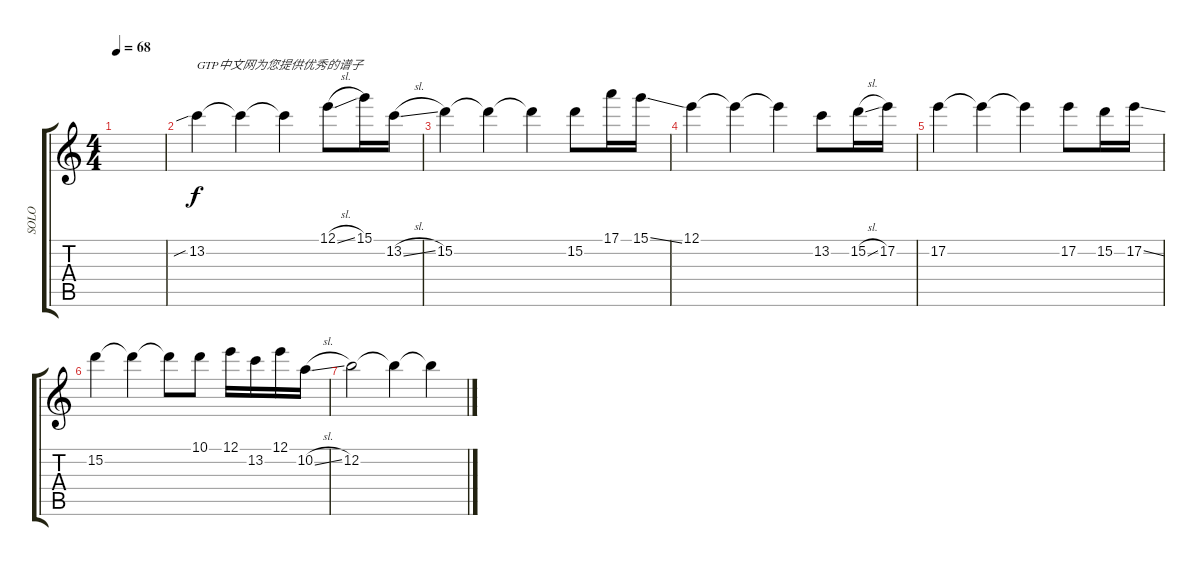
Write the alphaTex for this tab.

\track ("SOLO" "SOLO") {instrument distortionguitar}
\staff {score tabs}
\tuning (E4 B3 G3 D3 A2 E2) {hide}
\ts (4 4)
\tempo 68
\clef g2
\ks c
|
13.2{sib}.4{txt "GTP中文网为您提供优秀的谱子"} 13.2{t}.4 13.2{t}.4 12.1{sl}.8 15.1.16 13.2{sl}.16 |
15.2.4 15.2{t}.4 15.2{t}.4 15.2.8 17.1.16 15.1{ss}.16 |
12.1.4 12.1{t}.4 12.1{t}.4 13.2.8 15.2{sl}.16 17.2.16 |
17.2.4 17.2{t}.4 17.2{t}.4 17.2.8 15.2.16 17.2{ss}.16 |
15.2.4 15.2{t}.4 15.2{t}.8 10.1.8 12.1.16 13.2.16 12.1.16 10.2{sl}.16 |
12.2.2 12.2{t}.4 12.2{t}.4
